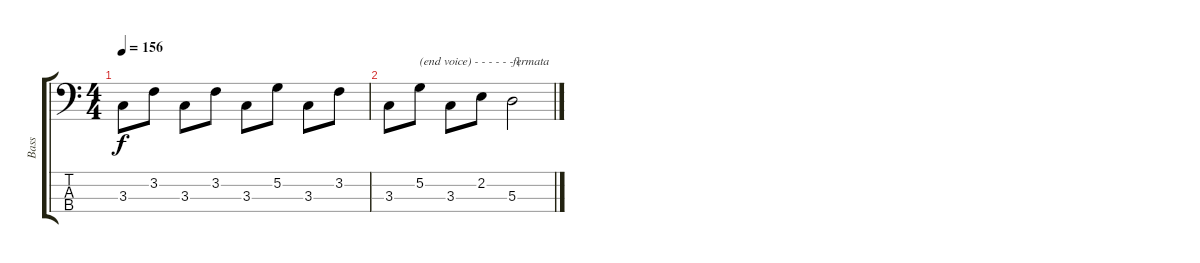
\track ("Bass" "Bass") {instrument electricbasspick}
\staff {score tabs}
\tuning (G2 D2 A1 E1) {hide}
\ts (4 4)
\tempo 156
\clef f4
\ks c
3.3.8{dy f} 3.2.8 3.3.8 3.2.8 3.3.8 5.2.8 3.3.8 3.2.8 |
3.3.8 5.2.8{txt "(end voice) - - - - - - |"} 3.3.8 2.2.8 5.3.2{txt "fermata"}
